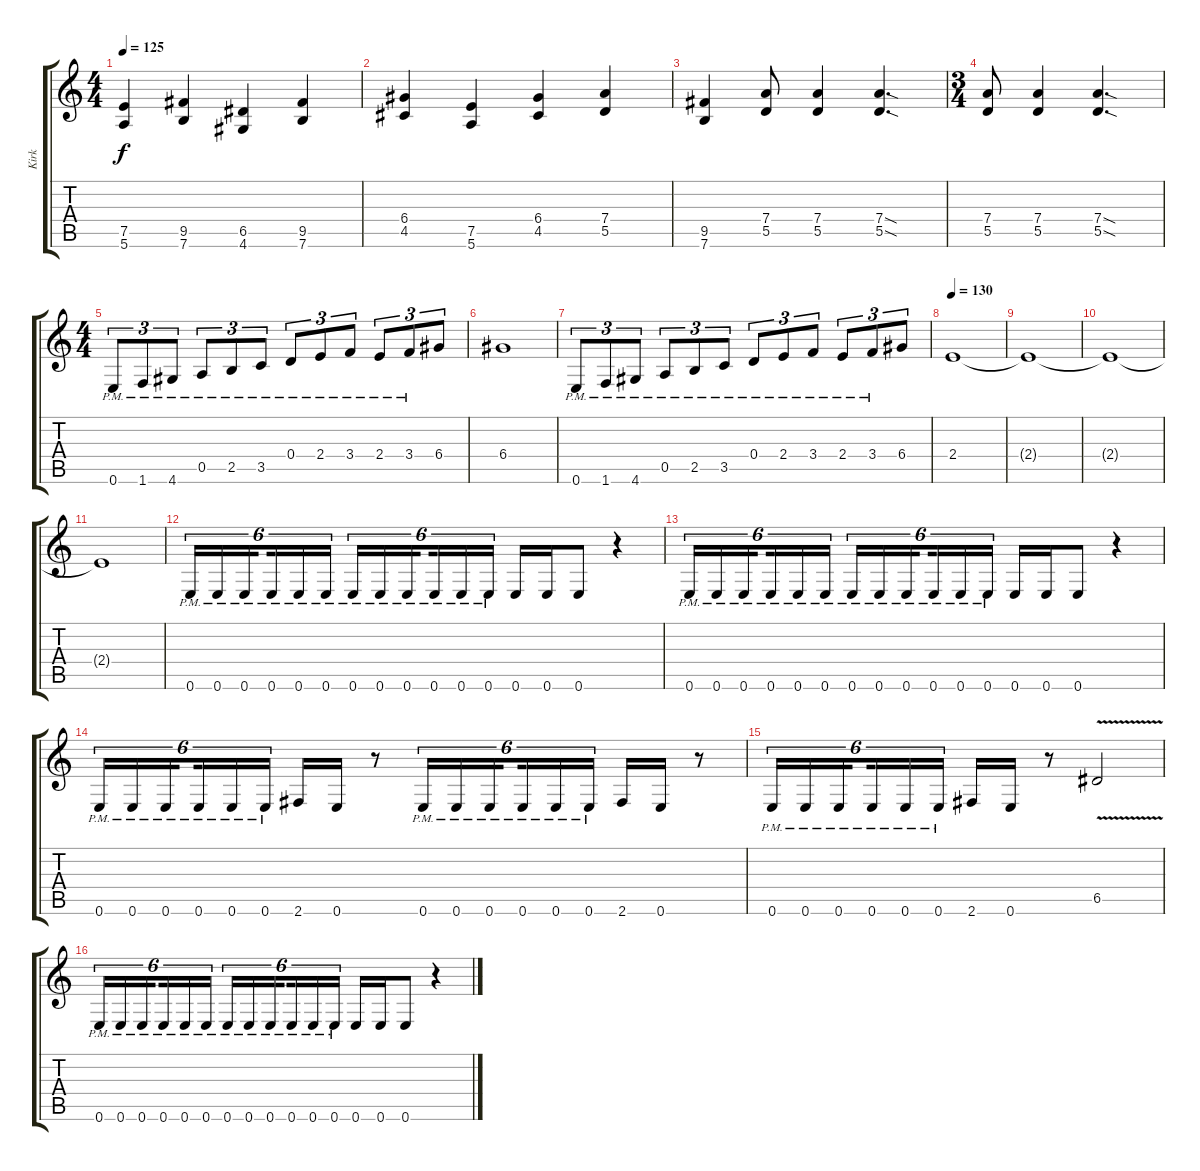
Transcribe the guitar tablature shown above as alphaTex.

\track ("Kirk" "Kirk") {instrument distortionguitar}
\staff {score tabs}
\tuning (E4 B3 G3 D3 A2 E2) {hide}
\ts (4 4)
\tempo 125
\clef g2
\ks c
(7.5 5.6).4{dy f} (9.5 7.6).4 (6.5 4.6).4 (9.5 7.6).4 |
(6.4 4.5).4 (7.5 5.6).4 (6.4 4.5).4 (7.4 5.5).4 |
(9.5 7.6).4 (7.4 5.5).8 (7.4 5.5).4 (7.4{sod} 5.5{sod}).4{d} |
\ts (3 4)
(7.4 5.5).8 (7.4 5.5).4 (7.4{sod} 5.5{sod}).4{d} |
\ts (4 4)
0.6{pm}.8{tu (3 2)} 1.6{pm}.8{tu (3 2)} 4.6{pm}.8{tu (3 2)} 0.5{pm}.8{tu (3 2)} 2.5{pm}.8{tu (3 2)} 3.5{pm}.8{tu (3 2)} 0.4{pm}.8{tu (3 2)} 2.4{pm}.8{tu (3 2)} 3.4{pm}.8{tu (3 2)} 2.4{pm}.8{tu (3 2)} 3.4{pm}.8{tu (3 2)} 6.4.8{tu (3 2)} |
6.4.1 |
0.6{pm}.8{tu (3 2)} 1.6{pm}.8{tu (3 2)} 4.6{pm}.8{tu (3 2)} 0.5{pm}.8{tu (3 2)} 2.5{pm}.8{tu (3 2)} 3.5{pm}.8{tu (3 2)} 0.4{pm}.8{tu (3 2)} 2.4{pm}.8{tu (3 2)} 3.4{pm}.8{tu (3 2)} 2.4{pm}.8{tu (3 2)} 3.4{pm}.8{tu (3 2)} 6.4.8{tu (3 2)} |
\tempo 130
2.4.1{volume 5} |
2.4{t}.1 |
2.4{t}.1{volume 13} |
2.4{t}.1 |
0.6{pm}.16{tu (6 4)} 0.6{pm}.16{tu (6 4)} 0.6{pm}.16{tu (6 4) beam splitsecondary} 0.6{pm}.16{tu (6 4)} 0.6{pm}.16{tu (6 4)} 0.6{pm}.16{tu (6 4)} 0.6{pm}.16{tu (6 4)} 0.6{pm}.16{tu (6 4)} 0.6{pm}.16{tu (6 4) beam splitsecondary} 0.6{pm}.16{tu (6 4)} 0.6{pm}.16{tu (6 4)} 0.6{pm}.16{tu (6 4)} 0.6.16 0.6.16 0.6.8 r.4 |
0.6{pm}.16{tu (6 4)} 0.6{pm}.16{tu (6 4)} 0.6{pm}.16{tu (6 4) beam splitsecondary} 0.6{pm}.16{tu (6 4)} 0.6{pm}.16{tu (6 4)} 0.6{pm}.16{tu (6 4)} 0.6{pm}.16{tu (6 4)} 0.6{pm}.16{tu (6 4)} 0.6{pm}.16{tu (6 4) beam splitsecondary} 0.6{pm}.16{tu (6 4)} 0.6{pm}.16{tu (6 4)} 0.6{pm}.16{tu (6 4)} 0.6.16 0.6.16 0.6.8 r.4 |
0.6{pm}.16{tu (6 4)} 0.6{pm}.16{tu (6 4)} 0.6{pm}.16{tu (6 4) beam splitsecondary} 0.6{pm}.16{tu (6 4)} 0.6{pm}.16{tu (6 4)} 0.6{pm}.16{tu (6 4)} 2.6.16 0.6.16 r.8 0.6{pm}.16{tu (6 4)} 0.6{pm}.16{tu (6 4)} 0.6{pm}.16{tu (6 4) beam splitsecondary} 0.6{pm}.16{tu (6 4)} 0.6{pm}.16{tu (6 4)} 0.6{pm}.16{tu (6 4)} 2.6.16 0.6.16 r.8 |
0.6{pm}.16{tu (6 4)} 0.6{pm}.16{tu (6 4)} 0.6{pm}.16{tu (6 4) beam splitsecondary} 0.6{pm}.16{tu (6 4)} 0.6{pm}.16{tu (6 4)} 0.6{pm}.16{tu (6 4)} 2.6.16 0.6.16 r.8 6.5{v}.2 |
0.6{pm}.16{tu (6 4)} 0.6{pm}.16{tu (6 4)} 0.6{pm}.16{tu (6 4) beam splitsecondary} 0.6{pm}.16{tu (6 4)} 0.6{pm}.16{tu (6 4)} 0.6{pm}.16{tu (6 4)} 0.6{pm}.16{tu (6 4)} 0.6{pm}.16{tu (6 4)} 0.6{pm}.16{tu (6 4) beam splitsecondary} 0.6{pm}.16{tu (6 4)} 0.6{pm}.16{tu (6 4)} 0.6{pm}.16{tu (6 4)} 0.6.16 0.6.16 0.6.8 r.4
